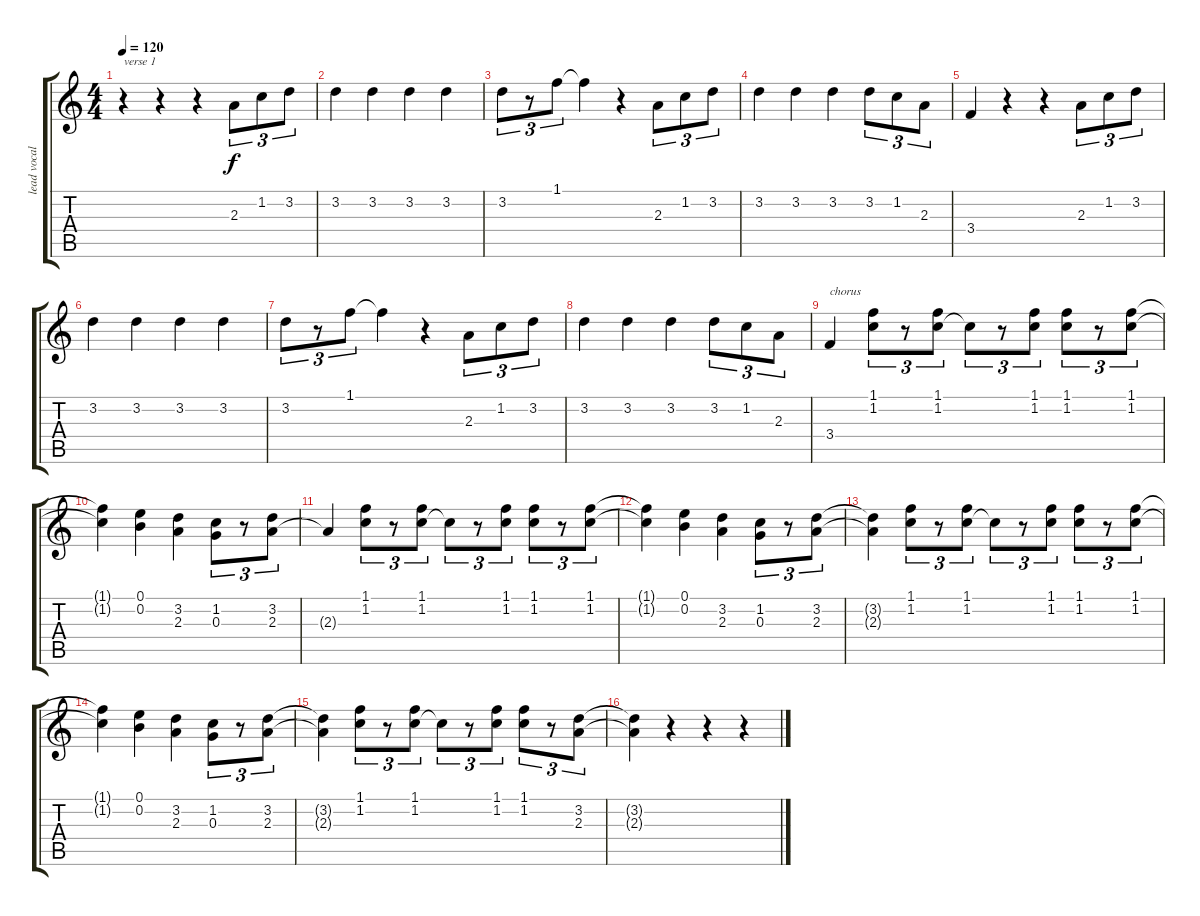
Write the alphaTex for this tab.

\track ("lead vocals" "lead vocal") {instrument acousticguitarnylon}
\staff {score tabs}
\tuning (E4 B3 G3 D3 A2 E2) {hide}
\ts (4 4)
\tempo 120
\clef g2
\ks c
r.4{txt "verse 1" dy f} r.4 r.4 2.3.8{tu (3 2)} 1.2.8{tu (3 2)} 3.2.8{tu (3 2)} |
3.2.4 3.2.4 3.2.4 3.2.4 |
3.2.8{tu (3 2)} r.8{tu (3 2)} 1.1.8{tu (3 2)} 1.1{t}.4 r.4 2.3.8{tu (3 2)} 1.2.8{tu (3 2)} 3.2.8{tu (3 2)} |
3.2.4 3.2.4 3.2.4 3.2.8{tu (3 2)} 1.2.8{tu (3 2)} 2.3.8{tu (3 2)} |
3.4.4 r.4 r.4 2.3.8{tu (3 2)} 1.2.8{tu (3 2)} 3.2.8{tu (3 2)} |
3.2.4 3.2.4 3.2.4 3.2.4 |
3.2.8{tu (3 2)} r.8{tu (3 2)} 1.1.8{tu (3 2)} 1.1{t}.4 r.4 2.3.8{tu (3 2)} 1.2.8{tu (3 2)} 3.2.8{tu (3 2)} |
3.2.4 3.2.4 3.2.4 3.2.8{tu (3 2)} 1.2.8{tu (3 2)} 2.3.8{tu (3 2)} |
3.4.4{txt "chorus"} (1.1 1.2).8{tu (3 2)} r.8{tu (3 2)} (1.1 1.2).8{tu (3 2)} 1.2{t}.8{tu (3 2)} r.8{tu (3 2)} (1.1 1.2).8{tu (3 2)} (1.1 1.2).8{tu (3 2)} r.8{tu (3 2)} (1.1 1.2).8{tu (3 2)} |
(1.1{t} 1.2{t}).4 (0.1 0.2).4 (3.2 2.3).4 (1.2 0.3).8{tu (3 2)} r.8{tu (3 2)} (3.2 2.3).8{tu (3 2)} |
2.3{t}.4 (1.1 1.2).8{tu (3 2)} r.8{tu (3 2)} (1.1 1.2).8{tu (3 2)} 1.2{t}.8{tu (3 2)} r.8{tu (3 2)} (1.1 1.2).8{tu (3 2)} (1.1 1.2).8{tu (3 2)} r.8{tu (3 2)} (1.1 1.2).8{tu (3 2)} |
(1.1{t} 1.2{t}).4 (0.1 0.2).4 (3.2 2.3).4 (1.2 0.3).8{tu (3 2)} r.8{tu (3 2)} (3.2 2.3).8{tu (3 2)} |
(3.2{t} 2.3{t}).4 (1.1 1.2).8{tu (3 2)} r.8{tu (3 2)} (1.1 1.2).8{tu (3 2)} 1.2{t}.8{tu (3 2)} r.8{tu (3 2)} (1.1 1.2).8{tu (3 2)} (1.1 1.2).8{tu (3 2)} r.8{tu (3 2)} (1.1 1.2).8{tu (3 2)} |
(1.1{t} 1.2{t}).4 (0.1 0.2).4 (3.2 2.3).4 (1.2 0.3).8{tu (3 2)} r.8{tu (3 2)} (3.2 2.3).8{tu (3 2)} |
(3.2{t} 2.3{t}).4 (1.1 1.2).8{tu (3 2)} r.8{tu (3 2)} (1.1 1.2).8{tu (3 2)} 1.2{t}.8{tu (3 2)} r.8{tu (3 2)} (1.1 1.2).8{tu (3 2)} (1.1 1.2).8{tu (3 2)} r.8{tu (3 2)} (3.2 2.3).8{tu (3 2)} |
(3.2{t} 2.3{t}).4 r.4 r.4 r.4
